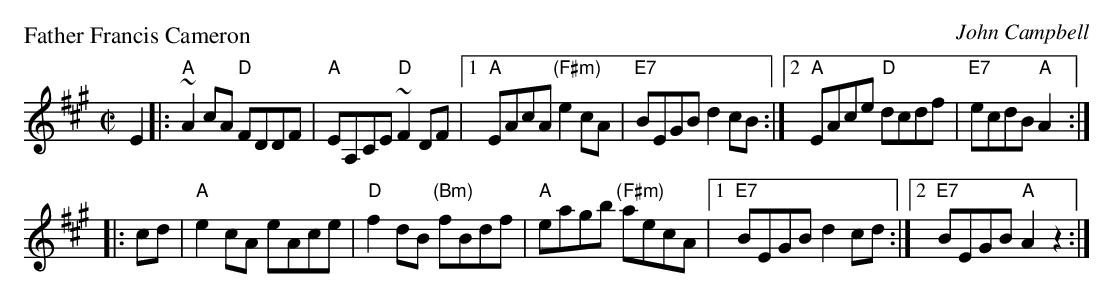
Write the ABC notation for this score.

X:1
P: Father Francis Cameron
C: John Campbell
M: C|
L: 1/8
K: A
E2 |:\
"A"~A2cA "D"FDDF | "A"EA,CE "D"~F2DF |\
[1 "A"EAcA "(F#m)"e2cA | "E7"BEGB d2cB :|\
[2 "A"EAce "D"dcdf | "E7"ecdB "A"A2 :|
|: cd |\
"A"e2cA eAce | "D"f2dB "(Bm)"fBdf | "A"eagb "(F#m)"aecA |\
[1 "E7"BEGB d2cd :|[2 "E7"BEGB "A"A2z2 :|
